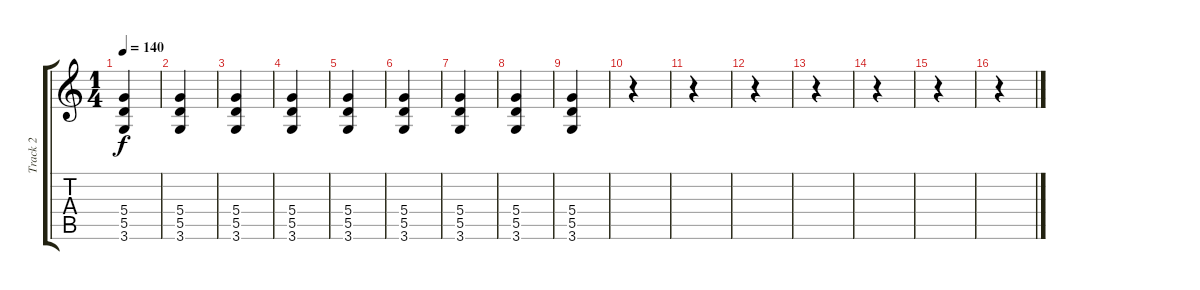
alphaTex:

\track ("Track 2" "Track 2") {instrument distortionguitar}
\staff {score tabs}
\tuning (E4 B3 G3 D3 A2 E2) {hide}
\ts (1 4)
\tempo 140
\clef g2
\ks c
(5.4 5.5 3.6).4{dy f} |
(5.4 5.5 3.6).4 |
(5.4 5.5 3.6).4 |
(5.4 5.5 3.6).4 |
(5.4 5.5 3.6).4 |
(5.4 5.5 3.6).4 |
(5.4 5.5 3.6).4 |
(5.4 5.5 3.6).4 |
(5.4 5.5 3.6).4 |
r.4 |
r.4 |
r.4 |
r.4 |
r.4 |
r.4 |
r.4
